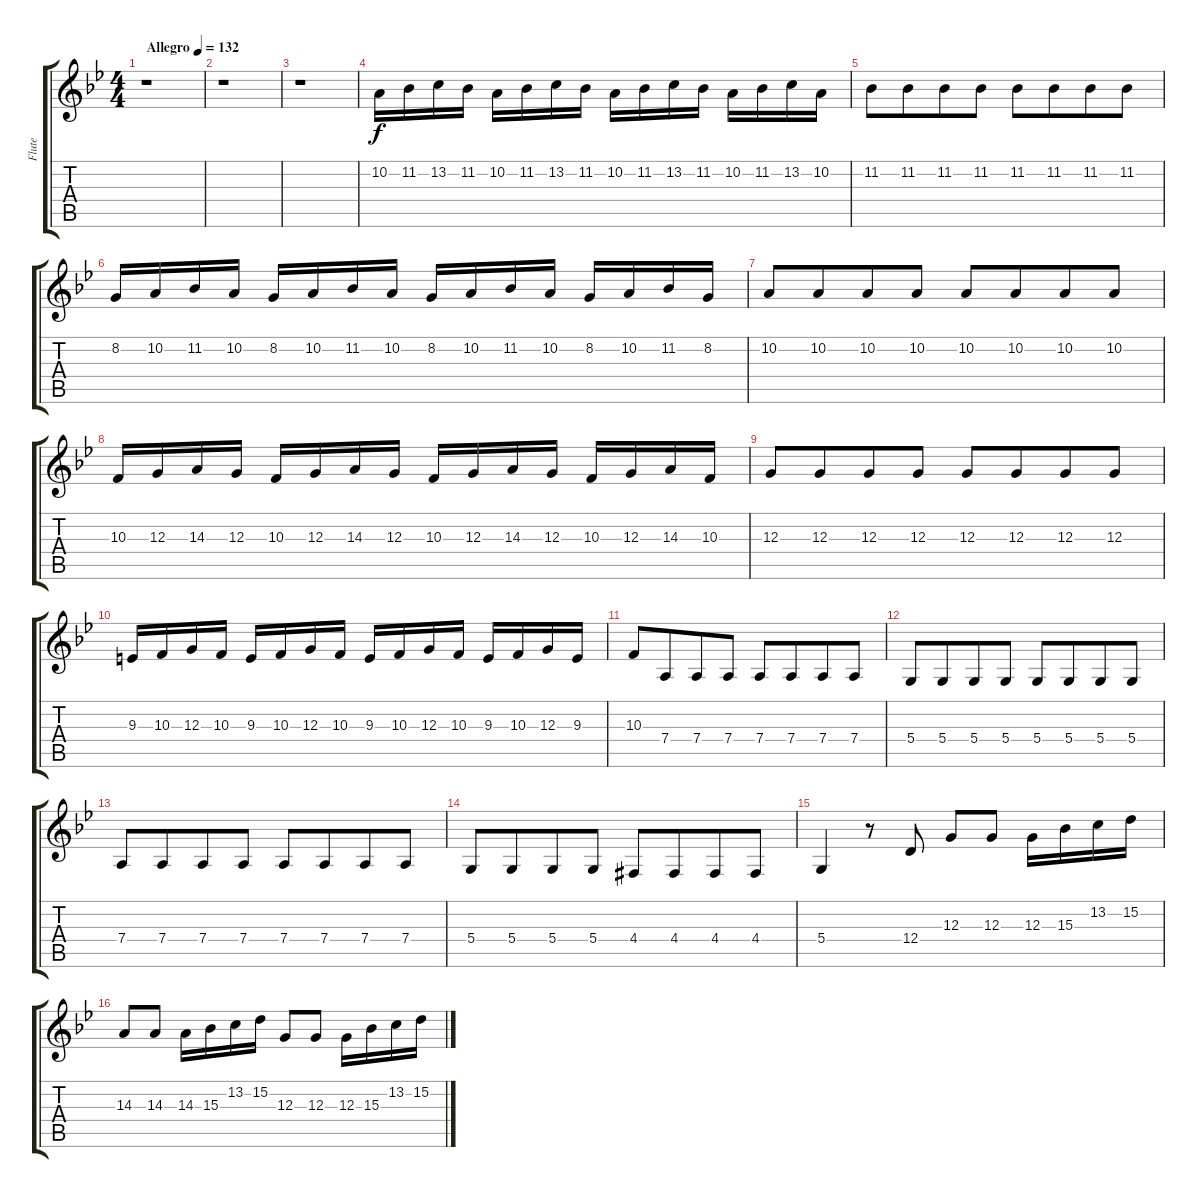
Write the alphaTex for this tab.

\track ("Flute" "Flute") {instrument flute}
\staff {score tabs}
\tuning (E4 B3 G3 D3 A2 E2) {hide}
\ts (4 4)
\tempo (132 "Allegro")
\clef g2
\ks gminor
r.1{dy f instrument flute} |
r.1 |
r.1 |
10.2.16 11.2.16 13.2.16 11.2.16 10.2.16 11.2.16 13.2.16 11.2.16 10.2.16 11.2.16 13.2.16 11.2.16 10.2.16 11.2.16 13.2.16 10.2.16 |
11.2.8 11.2.8{beam merge} 11.2.8 11.2.8 11.2.8 11.2.8{beam merge} 11.2.8 11.2.8 |
8.2.16 10.2.16 11.2.16 10.2.16 8.2.16 10.2.16 11.2.16 10.2.16 8.2.16 10.2.16 11.2.16 10.2.16 8.2.16 10.2.16 11.2.16 8.2.16 |
10.2.8 10.2.8{beam merge} 10.2.8 10.2.8 10.2.8 10.2.8{beam merge} 10.2.8 10.2.8 |
10.3.16 12.3.16 14.3.16 12.3.16 10.3.16 12.3.16 14.3.16 12.3.16 10.3.16 12.3.16 14.3.16 12.3.16 10.3.16 12.3.16 14.3.16 10.3.16 |
12.3.8 12.3.8{beam merge} 12.3.8 12.3.8 12.3.8 12.3.8{beam merge} 12.3.8 12.3.8 |
9.3.16 10.3.16 12.3.16 10.3.16 9.3.16 10.3.16 12.3.16 10.3.16 9.3.16 10.3.16 12.3.16 10.3.16 9.3.16 10.3.16 12.3.16 9.3.16 |
10.3.8 7.4.8{beam merge} 7.4.8 7.4.8 7.4.8 7.4.8{beam merge} 7.4.8 7.4.8 |
5.4.8 5.4.8{beam merge} 5.4.8 5.4.8 5.4.8 5.4.8{beam merge} 5.4.8 5.4.8 |
7.4.8 7.4.8{beam merge} 7.4.8 7.4.8 7.4.8 7.4.8{beam merge} 7.4.8 7.4.8 |
5.4.8 5.4.8{beam merge} 5.4.8 5.4.8 4.4{acc #}.8 4.4{acc #}.8{beam merge} 4.4{acc #}.8 4.4{acc #}.8 |
5.4.4 r.8 12.4.8 12.3.8 12.3.8 12.3.16 15.3.16 13.2.16 15.2.16 |
14.3.8 14.3.8 14.3.16 15.3.16 13.2.16 15.2.16 12.3.8 12.3.8 12.3.16 15.3.16 13.2.16 15.2.16
